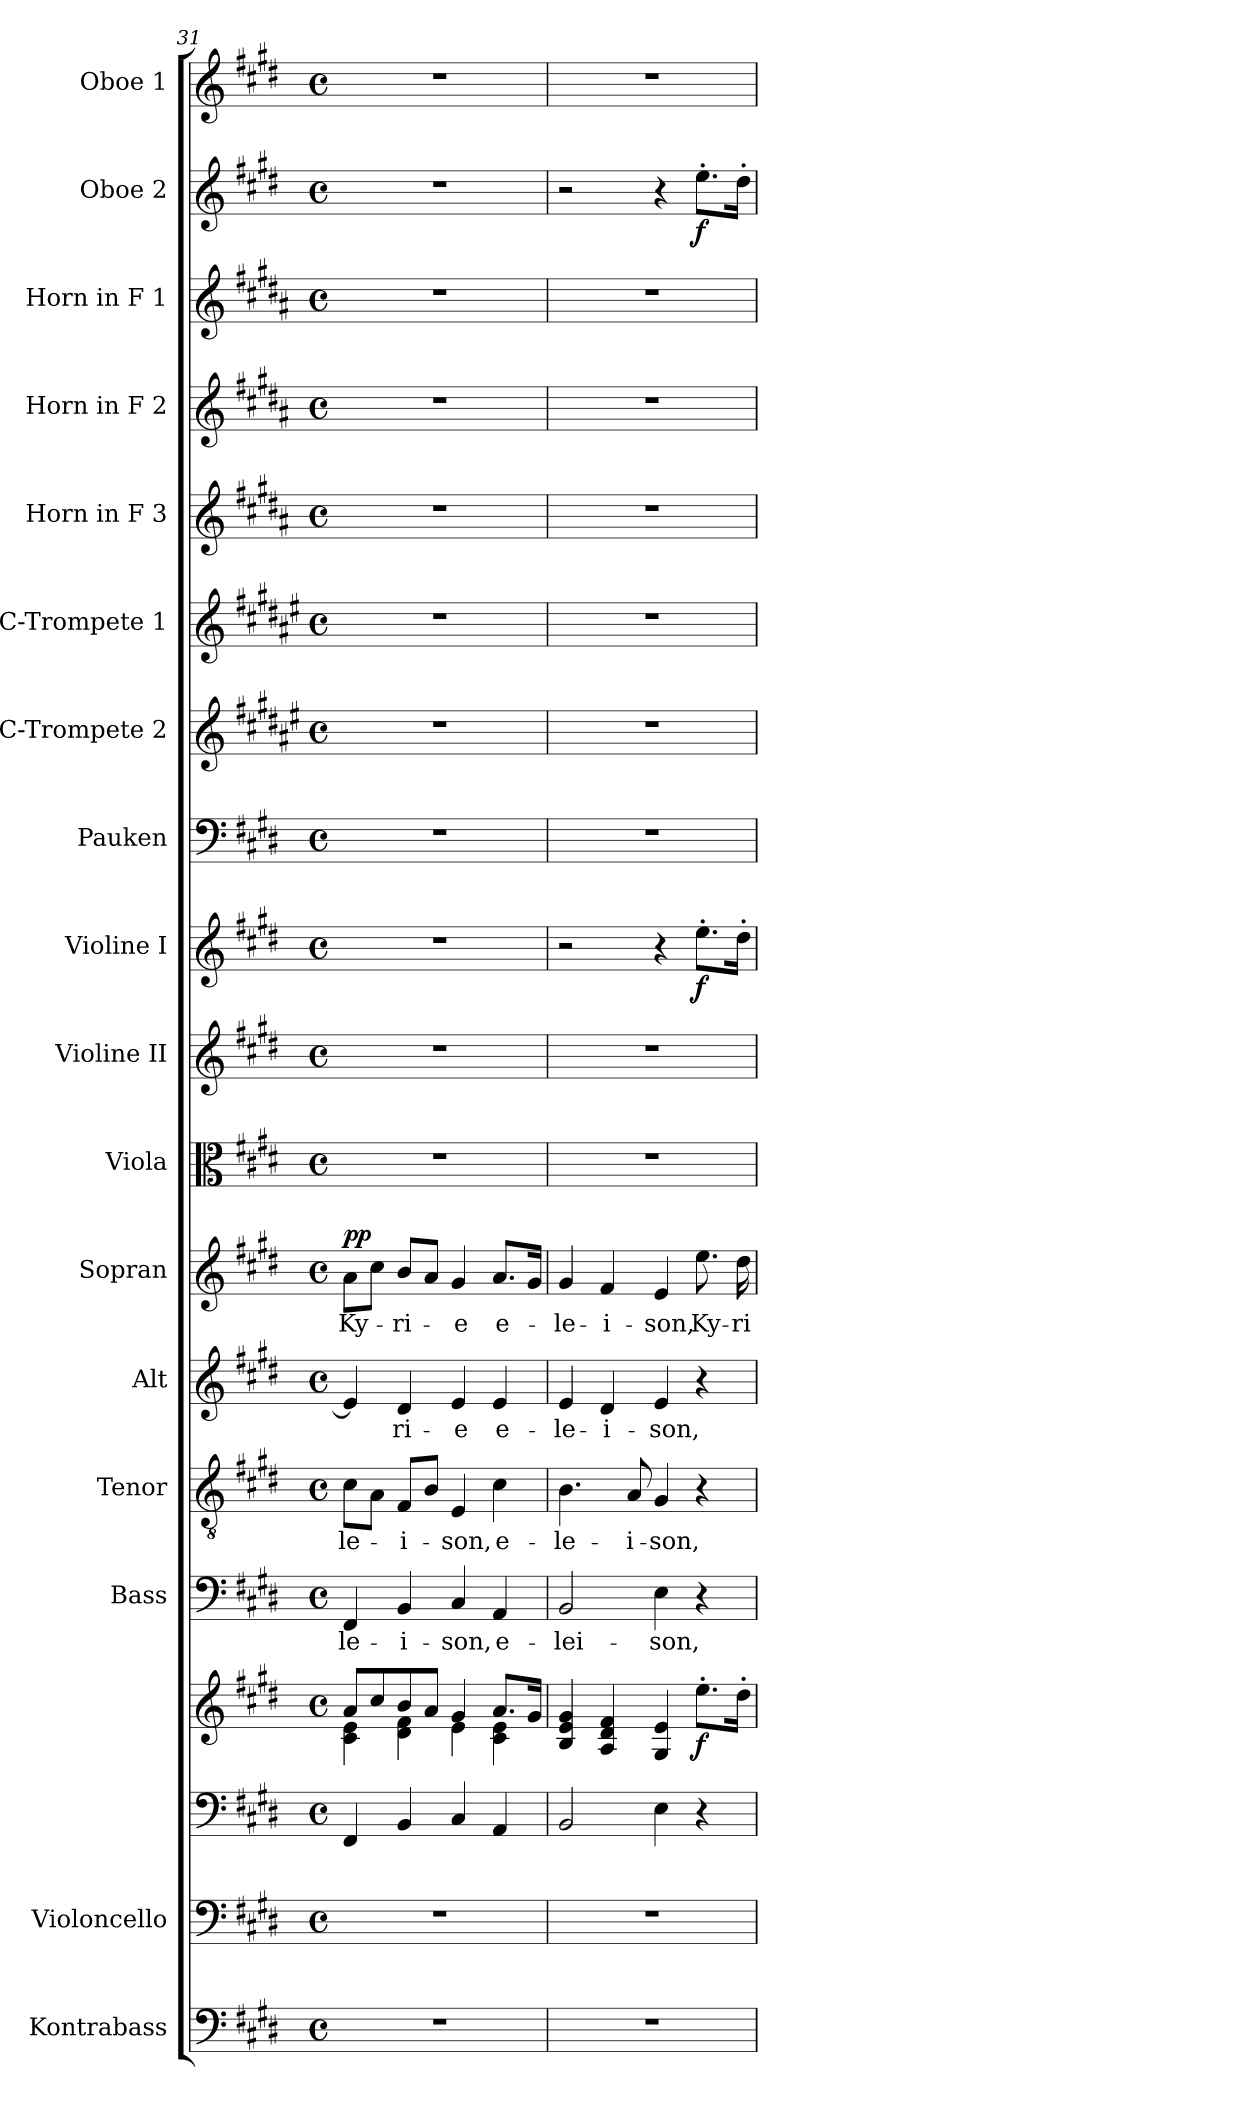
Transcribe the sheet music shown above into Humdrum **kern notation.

**kern	**kern	**kern	**kern	**dynam	**kern	**text	**kern	**text	**kern	**text	**kern	**text	**dynam	**kern	**kern	**kern	**dynam	**kern	**kern	**kern	**kern	**kern	**kern	**kern	**dynam	**kern
*part18	*part17	*part16	*part16	*part16	*part15	*part15	*part14	*part14	*part13	*part13	*part12	*part12	*part12	*part11	*part10	*part9	*part9	*part8	*part7	*part6	*part5	*part4	*part3	*part2	*part2	*part1
*staff19	*staff18	*staff17	*staff16	*staff16/17	*staff15	*staff15	*staff14	*staff14	*staff13	*staff13	*staff12	*staff12	*staff12	*staff11	*staff10	*staff9	*staff9	*staff8	*staff7	*staff6	*staff5	*staff4	*staff3	*staff2	*staff2	*staff1
*I"Kontrabass	*I"Violoncello	*	*	*	*I"Bass	*	*I"Tenor	*	*I"Alt	*	*I"Sopran	*	*	*I"Viola	*I"Violine II	*I"Violine I	*	*I"Pauken	*I"C-Trompete 2	*I"C-Trompete 1	*I"Horn in F 3	*I"Horn in F 2	*I"Horn in F 1	*I"Oboe 2	*	*I"Oboe 1
*I'Kb.	*I'Vc.	*	*	*	*I'B.	*	*I'T.	*	*I'A.	*	*I'S.	*	*	*I'Vla.	*I'Vl. II	*I'Vl. I	*	*I'Pk.	*I'C Trp. 2	*I'C Trp. 1	*	*	*	*I'Ob. 2	*	*I'Ob. 1
*clefF4	*clefF4	*clefF4	*clefG2	*	*clefF4	*	*clefGv2	*	*clefG2	*	*clefG2	*	*	*clefC3	*clefG2	*clefG2	*	*clefF4	*clefG2	*clefG2	*clefG2	*clefG2	*clefG2	*clefG2	*	*clefG2
*ITrd7c12	*	*	*	*	*	*	*	*	*	*	*	*	*	*	*	*	*	*	*ITrd1c2	*ITrd1c2	*ITrd4c7	*ITrd4c7	*ITrd4c7	*	*	*
*k[f#c#g#d#]	*k[f#c#g#d#]	*k[f#c#g#d#]	*k[f#c#g#d#]	*	*k[f#c#g#d#]	*	*k[f#c#g#d#]	*	*k[f#c#g#d#]	*	*k[f#c#g#d#]	*	*	*k[f#c#g#d#]	*k[f#c#g#d#]	*k[f#c#g#d#]	*	*k[f#c#g#d#]	*k[f#c#g#d#]	*k[f#c#g#d#]	*k[f#c#g#d#]	*k[f#c#g#d#]	*k[f#c#g#d#]	*k[f#c#g#d#]	*	*k[f#c#g#d#]
*E:	*E:	*E:	*E:	*	*E:	*	*E:	*	*E:	*	*E:	*	*	*E:	*E:	*E:	*	*E:	*E:	*E:	*E:	*E:	*E:	*E:	*	*E:
*M4/4	*M4/4	*M4/4	*M4/4	*	*M4/4	*	*M4/4	*	*M4/4	*	*M4/4	*	*	*M4/4	*M4/4	*M4/4	*	*M4/4	*M4/4	*M4/4	*M4/4	*M4/4	*M4/4	*M4/4	*	*M4/4
*met(c)	*met(c)	*met(c)	*met(c)	*	*met(c)	*	*met(c)	*	*met(c)	*	*met(c)	*	*	*met(c)	*met(c)	*met(c)	*	*met(c)	*met(c)	*met(c)	*met(c)	*met(c)	*met(c)	*met(c)	*	*met(c)
=31	=31	=31	=31	=31	=31	=31	=31	=31	=31	=31	=31	=31	=31	=31	=31	=31	=31	=31	=31	=31	=31	=31	=31	=31	=31	=31
*	*	*	*^	*	*	*	*	*	*	*	*	*	*	*	*	*	*	*	*	*	*	*	*	*	*	*
!	!	!	!	!	!	!	!LO:LY:b	!	!LO:LY:b	!	!	!	!LO:LY:b	!LO:DY:a	!	!	!	!	!	!	!	!	!	!	!	!	!
1r	1r	4FF#/	8a/L	4c#\ 4e\	.	4FF#/	-le-	8c#\L	-le-	4e/]	.	8a\L	Ky-	pp	1r	1r	1r	.	1r	1r	1r	1r	1r	1r	1r	.	1r
.	.	.	8cc#/	.	.	.	.	8A\J	.	.	.	8cc#\J	.	.	.	.	.	.	.	.	.	.	.	.	.	.	.
!	!	!	!	!	!	!	!LO:LY:b	!	!LO:LY:b	!	!LO:LY:b	!	!LO:LY:b	!	!	!	!	!	!	!	!	!	!	!	!	!	!
.	.	4BB/	8b/	4d#\ 4f#\	.	4BB/	-i-	8F#/L	-i-	4d#/	-ri-	8b/L	-ri-	.	.	.	.	.	.	.	.	.	.	.	.	.	.
.	.	.	8a/J	.	.	.	.	8B/J	.	.	.	8a/J	.	.	.	.	.	.	.	.	.	.	.	.	.	.	.
!	!	!	!	!	!	!	!LO:LY:b	!	!LO:LY:b	!	!LO:LY:b	!	!LO:LY:b	!	!	!	!	!	!	!	!	!	!	!	!	!	!
.	.	4C#/	4g#/	4e\	.	4C#/	-son,	4E/	-son,	4e/	-e	4g#/	-e	.	.	.	.	.	.	.	.	.	.	.	.	.	.
!	!	!	!	!	!	!	!LO:LY:b	!	!LO:LY:b	!	!LO:LY:b	!	!LO:LY:b	!	!	!	!	!	!	!	!	!	!	!	!	!	!
.	.	4AA/	8.a/L	4c#\ 4e\	.	4AA/	e-	4c#\	e-	4e/	e-	8.a/L	e-	.	.	.	.	.	.	.	.	.	.	.	.	.	.
.	.	.	16g#/Jk	.	.	.	.	.	.	.	.	16g#/Jk	.	.	.	.	.	.	.	.	.	.	.	.	.	.	.
*	*	*	*v	*v	*	*	*	*	*	*	*	*	*	*	*	*	*	*	*	*	*	*	*	*	*	*	*
!!LO:PB:g=z
=32	=32	=32	=32	=32	=32	=32	=32	=32	=32	=32	=32	=32	=32	=32	=32	=32	=32	=32	=32	=32	=32	=32	=32	=32	=32	=32
!	!	!	!	!	!	!LO:LY:b	!	!LO:LY:b	!	!LO:LY:b	!	!LO:LY:b	!	!	!	!	!	!	!	!	!	!	!	!	!	!
1r	1r	2BB/	4B/ 4e/ 4g#/	.	2BB/	-lei-	4.B\	-le-	4e/	-le-	4g#/	-le-	.	1r	1r	2r	.	1r	1r	1r	1r	1r	1r	2r	.	1r
!	!	!	!	!	!	!	!	!	!	!LO:LY:b	!	!LO:LY:b	!	!	!	!	!	!	!	!	!	!	!	!	!	!
.	.	.	4A/ 4d#/ 4f#/	.	.	.	.	.	4d#/	-i-	4f#/	-i-	.	.	.	.	.	.	.	.	.	.	.	.	.	.
!	!	!	!	!	!	!	!	!LO:LY:b	!	!	!	!	!	!	!	!	!	!	!	!	!	!	!	!	!	!
.	.	.	.	.	.	.	8A/	-i-	.	.	.	.	.	.	.	.	.	.	.	.	.	.	.	.	.	.
!	!	!	!	!	!	!LO:LY:b	!	!LO:LY:b	!	!LO:LY:b	!	!LO:LY:b	!	!	!	!	!	!	!	!	!	!	!	!	!	!
.	.	4E\	4G#/ 4e/	.	4E\	-son,	4G#/	-son,	4e/	-son,	4e/	-son,	.	.	.	4r	.	.	.	.	.	.	.	4r	.	.
!	!	!	!	!LO:DY:b	!	!	!	!	!	!	!	!LO:LY:b	!	!	!	!	!LO:DY:b	!	!	!	!	!	!	!	!LO:DY:b	!
.	.	4r	8.ee'>\L	f	4r	.	4r	.	4r	.	8.ee\	Ky-	.	.	.	8.ee'>\L	f	.	.	.	.	.	.	8.ee'>\L	f	.
!	!	!	!	!	!	!	!	!	!	!	!	!LO:LY:b	!	!	!	!	!	!	!	!	!	!	!	!	!	!
.	.	.	16dd#'>\Jk	.	.	.	.	.	.	.	16dd#\	-ri-	.	.	.	16dd#'>\Jk	.	.	.	.	.	.	.	16dd#'>\Jk	.	.
=	=	=	=	=	=	=	=	=	=	=	=	=	=	=	=	=	=	=	=	=	=	=	=	=	=	=
*-	*-	*-	*-	*-	*-	*-	*-	*-	*-	*-	*-	*-	*-	*-	*-	*-	*-	*-	*-	*-	*-	*-	*-	*-	*-	*-
